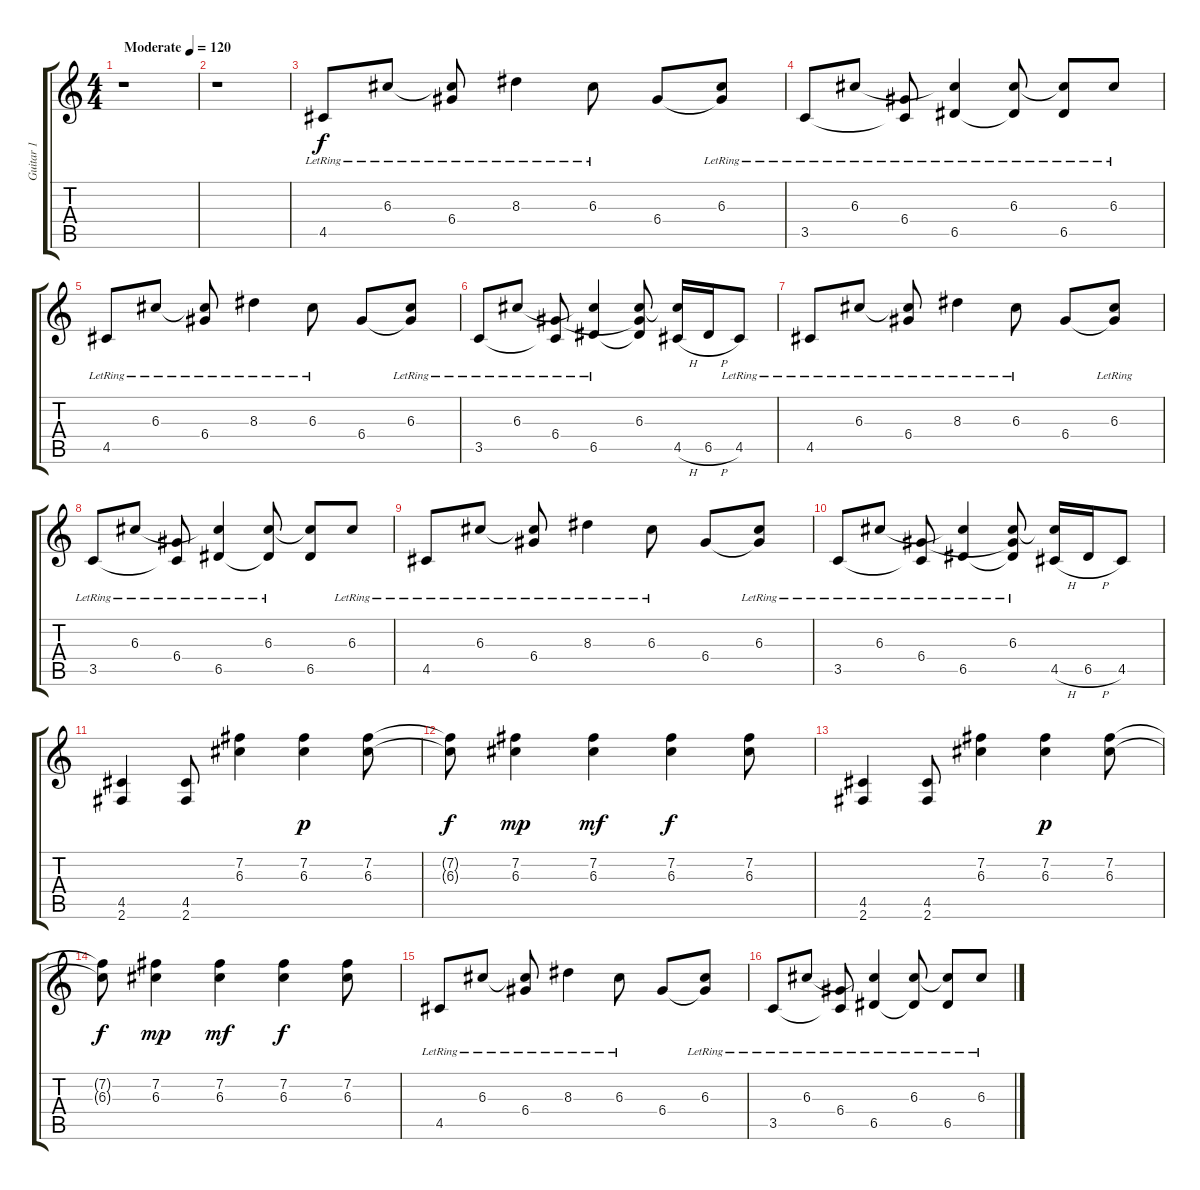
\track ("Guitar 1" "Guitar 1") {instrument electricguitarclean}
\staff {score tabs}
\tuning (E4 B3 G3 D3 A2 E2) {hide}
\ts (4 4)
\tempo (120 "Moderate")
\clef g2
\ks c
r.1{dy f instrument electricguitarclean} |
r.1 |
4.5{lr}.8 6.3{lr}.8 (6.3{t} 6.4{lr}).8 8.3{lr}.4 6.3{lr}.8 6.4.8 (6.3{lr} 6.4{t}).8 |
3.5{lr}.8 6.3{lr}.8 (6.4{lr} 3.5{t}).8 (6.3{t} 6.5{lr}).4 (6.3{lr} 6.5{t}).8 (6.3{t} 6.5{lr}).8 6.3{lr}.8 |
4.5{lr}.8 6.3{lr}.8 (6.3{t} 6.4{lr}).8 8.3{lr}.4 6.3{lr}.8 6.4.8 (6.3{lr} 6.4{t}).8 |
3.5{lr}.8 6.3{lr}.8 (6.4{lr} 3.5{t}).8 (6.3{t} 6.5{lr}).4 (6.3 6.4{t} 6.5{t}).8 (6.3{t} 4.5{h}).16 6.5{h}.16 4.5{lr}.8 |
4.5{lr}.8 6.3{lr}.8 (6.3{t} 6.4{lr}).8 8.3{lr}.4 6.3{lr}.8 6.4.8 (6.3{lr} 6.4{t}).8 |
3.5{lr}.8 6.3{lr}.8 (6.4{lr} 3.5{t}).8 (6.3{t} 6.5{lr}).4 (6.3{lr} 6.5{t}).8 (6.3{t} 6.5).8 6.3{lr}.8 |
4.5{lr}.8 6.3{lr}.8 (6.3{t} 6.4{lr}).8 8.3{lr}.4 6.3{lr}.8 6.4.8 (6.3{lr} 6.4{t}).8 |
3.5{lr}.8 6.3{lr}.8 (6.4{lr} 3.5{t}).8 (6.3{t} 6.5{lr}).4 (6.3{lr} 6.4{t} 6.5{t}).8 (6.3{t} 4.5{h}).16 6.5{h}.16 4.5.8 |
(4.5 2.6).4 (4.5 2.6).8 (7.2 6.3).4 (7.2 6.3).4{dy p} (7.2 6.3).8 |
(7.2{t} 6.3{t}).8{dy f} (7.2 6.3).4{dy mp} (7.2 6.3).4{dy mf} (7.2 6.3).4{dy f} (7.2 6.3).8 |
(4.5 2.6).4 (4.5 2.6).8 (7.2 6.3).4 (7.2 6.3).4{dy p} (7.2 6.3).8 |
(7.2{t} 6.3{t}).8{dy f} (7.2 6.3).4{dy mp} (7.2 6.3).4{dy mf} (7.2 6.3).4{dy f} (7.2 6.3).8 |
4.5{lr}.8 6.3{lr}.8 (6.3{t} 6.4{lr}).8 8.3{lr}.4 6.3{lr}.8 6.4.8 (6.3{lr} 6.4{t}).8 |
3.5{lr}.8 6.3{lr}.8 (6.4{lr} 3.5{t}).8 (6.3{t} 6.5{lr}).4 (6.3{lr} 6.5{t}).8 (6.3{t} 6.5{lr}).8 6.3{lr}.8
